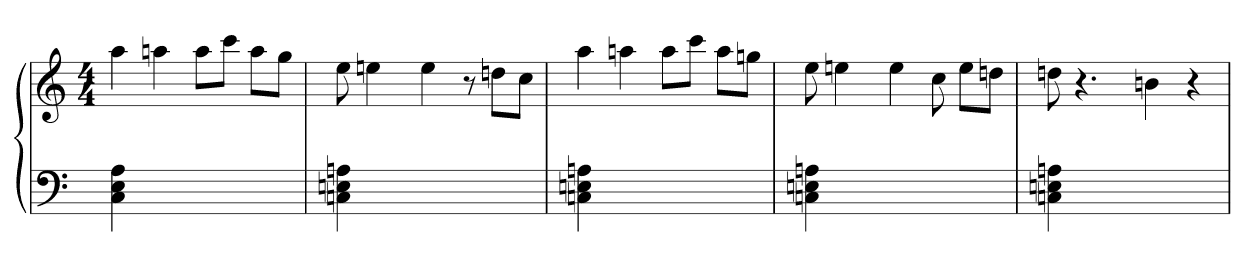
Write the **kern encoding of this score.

**kern	**kern
*part2	*part1
*staff2	*staff1
*	*M4/4
=1	=1
4A 4C 4E	4aa
2.ryy	4aan
.	8aaL
.	8cccJ
.	8aaL
.	8ggJ
=2	=2
4An 4Cn 4En	8ee
.	4een
2.ryy	.
.	4ee
.	8r
.	8ddnL
.	8ccJ
=3	=3
4An 4Cn 4En	4aa
2.ryy	4aan
.	8aaL
.	8cccJ
.	8aaL
.	8ggnJ
=4	=4
4An 4Cn 4En	8ee
.	4een
2.ryy	.
.	4ee
.	8cc
.	8eeL
.	8ddnJ
=5	=5
4An 4Cn 4En	8ddn
.	4.r
2.ryy	.
.	4bn
.	4r
=	=
*-	*-
